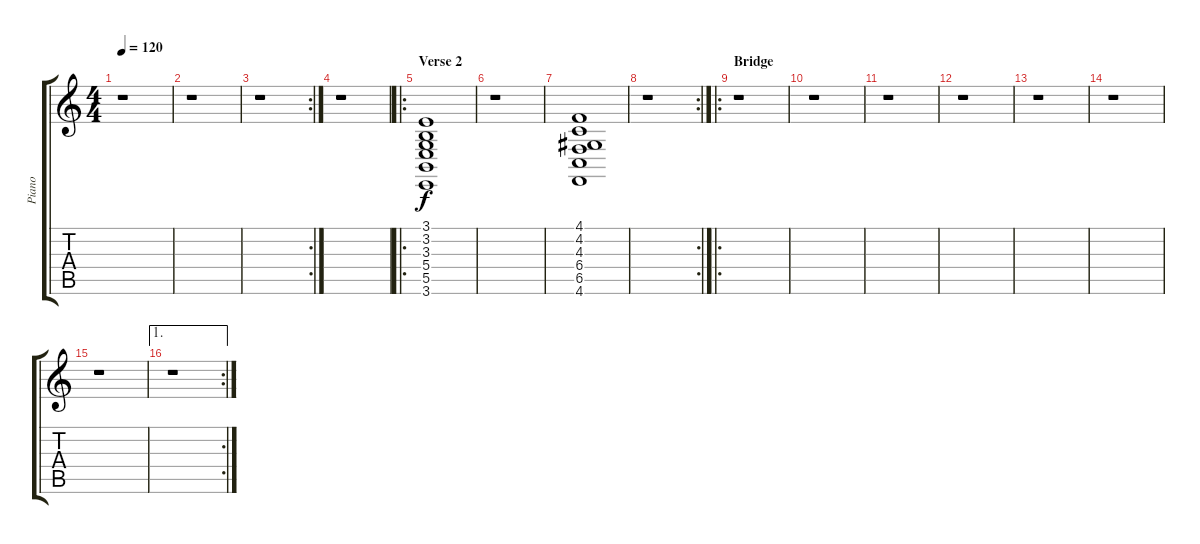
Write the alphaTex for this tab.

\track ("Piano" "Piano") {instrument acousticgrandpiano}
\staff {score tabs}
\tuning (Db4 Ab3 E3 B2 Gb2 Db2) {hide}
\ts (4 4)
\tempo 120
\clef g2
\ks c
r.1{dy f} |
r.1 |
\rc 2
r.1 |
r.1 |
\ro
\section ("" "Verse 2")
(3.1 3.2 3.3 5.4 5.5 3.6).1{volume 16 instrument taikodrum} |
r.1 |
(4.1 4.2 4.3 6.4 6.5 4.6).1{volume 16 instrument taikodrum} |
\rc 2
r.1 |
\ro
\section ("" "Bridge")
r.1 |
r.1 |
r.1 |
r.1 |
r.1 |
r.1 |
r.1 |
\ae 1
\rc 2
r.1
